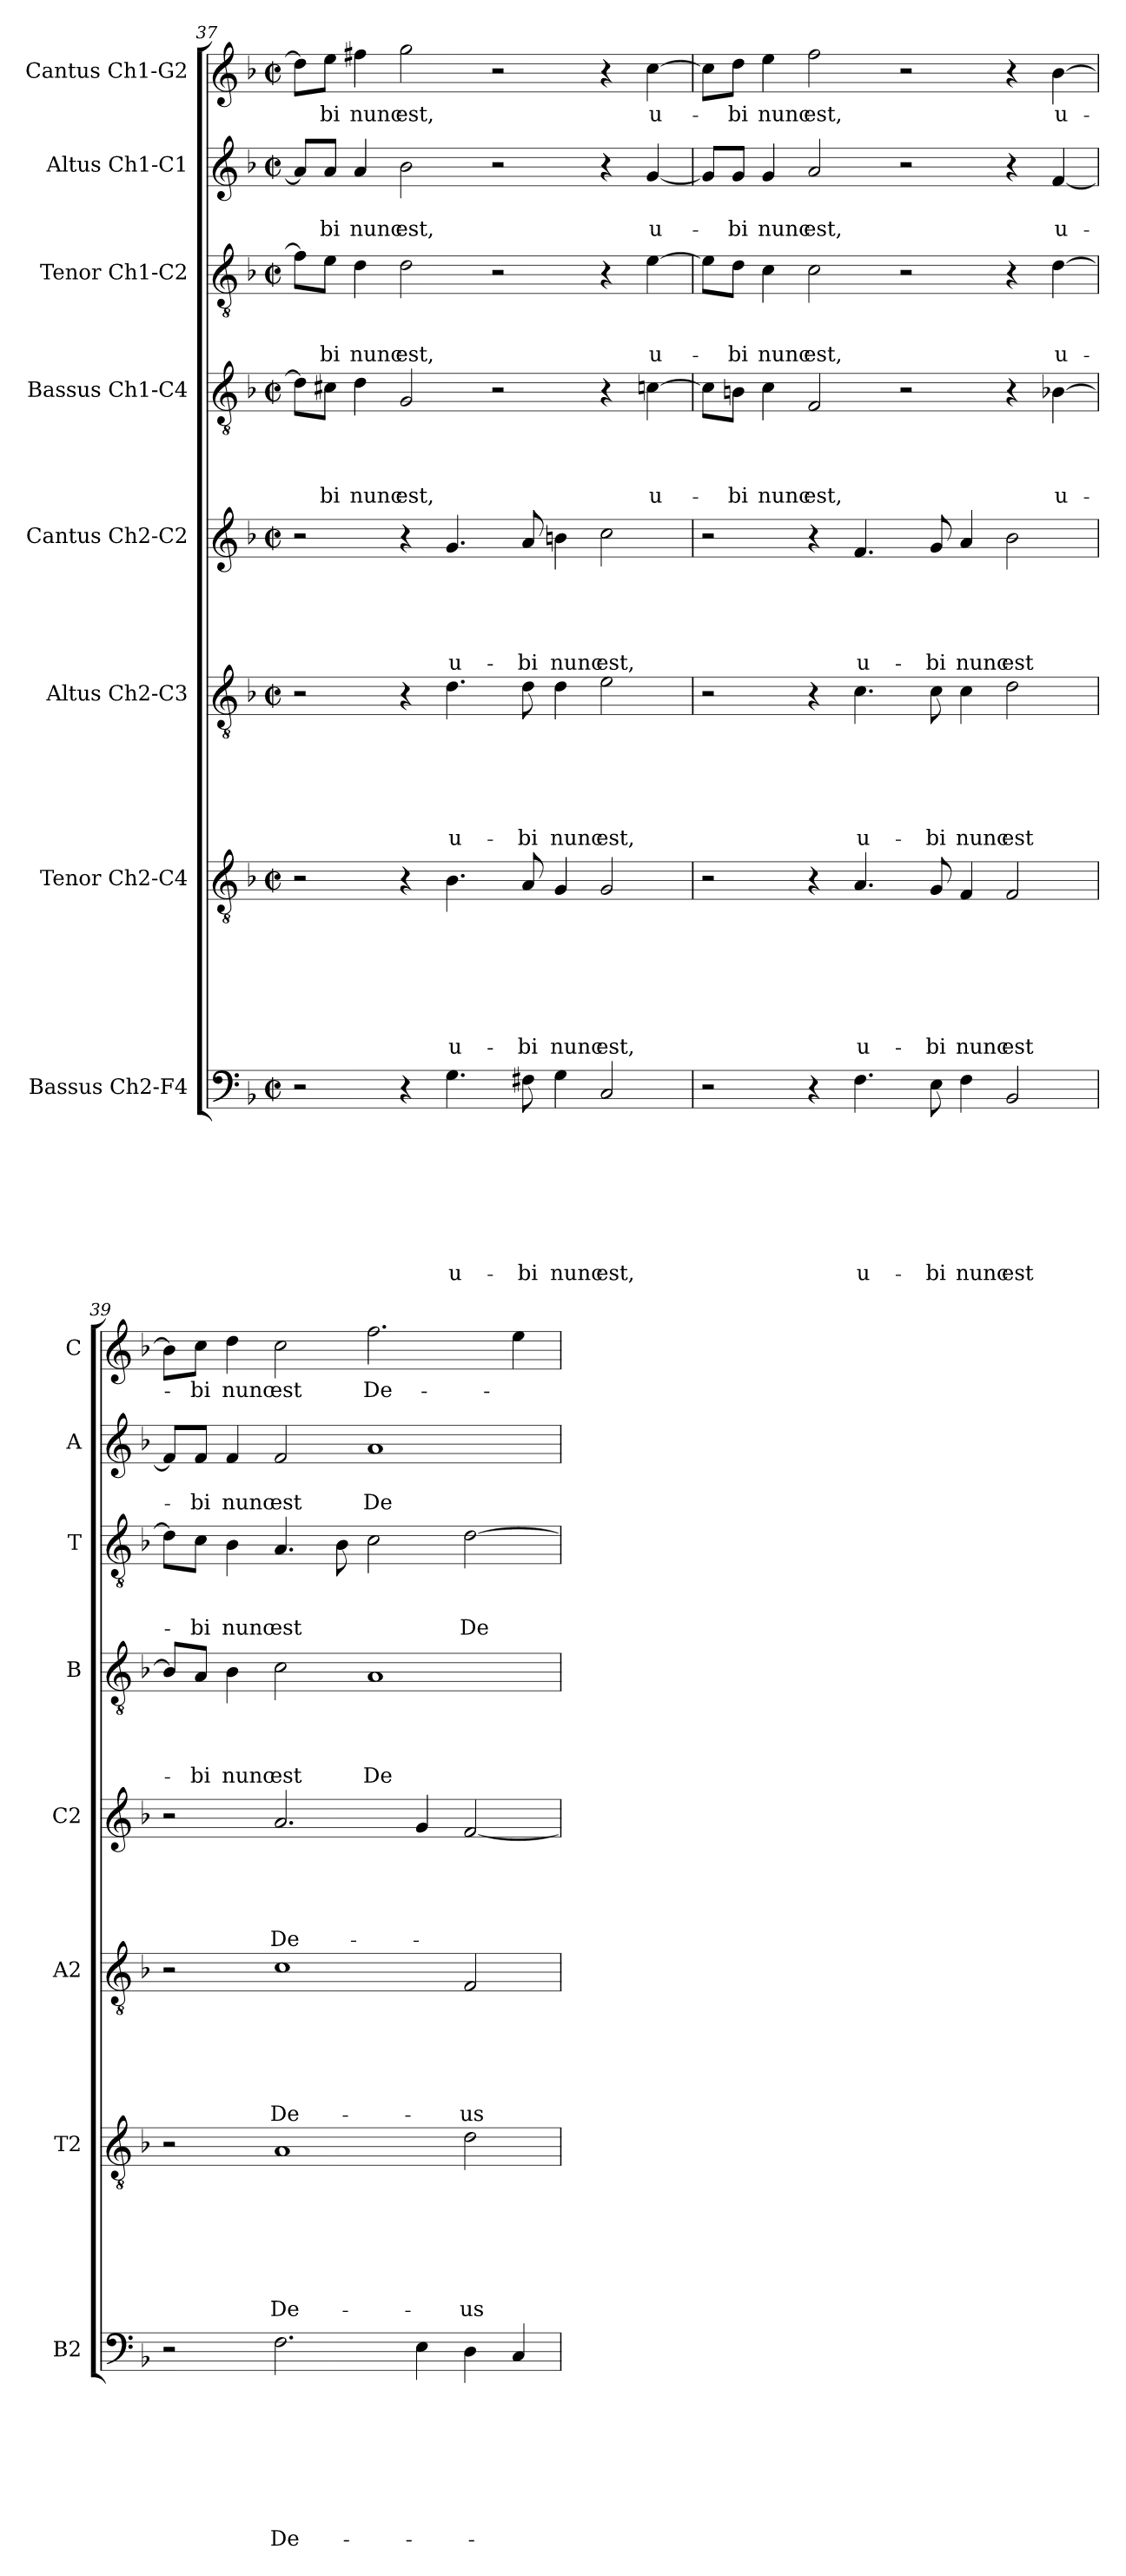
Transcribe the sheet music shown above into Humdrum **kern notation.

**kern	**text	**text	**text	**text	**text	**text	**text	**text	**kern	**text	**text	**text	**text	**text	**text	**text	**kern	**text	**text	**text	**text	**text	**text	**kern	**text	**text	**text	**text	**text	**kern	**text	**text	**text	**text	**kern	**text	**text	**text	**kern	**text	**text	**kern	**text
*part8	*part8	*part8	*part8	*part8	*part8	*part8	*part8	*part8	*part7	*part7	*part7	*part7	*part7	*part7	*part7	*part7	*part6	*part6	*part6	*part6	*part6	*part6	*part6	*part5	*part5	*part5	*part5	*part5	*part5	*part4	*part4	*part4	*part4	*part4	*part3	*part3	*part3	*part3	*part2	*part2	*part2	*part1	*part1
*staff8	*staff8	*staff8	*staff8	*staff8	*staff8	*staff8	*staff8	*staff8	*staff7	*staff7	*staff7	*staff7	*staff7	*staff7	*staff7	*staff7	*staff6	*staff6	*staff6	*staff6	*staff6	*staff6	*staff6	*staff5	*staff5	*staff5	*staff5	*staff5	*staff5	*staff4	*staff4	*staff4	*staff4	*staff4	*staff3	*staff3	*staff3	*staff3	*staff2	*staff2	*staff2	*staff1	*staff1
*I"Bassus Ch2-F4	*	*	*	*	*	*	*	*	*I"Tenor Ch2-C4	*	*	*	*	*	*	*	*I"Altus Ch2-C3	*	*	*	*	*	*	*I"Cantus Ch2-C2	*	*	*	*	*	*I"Bassus Ch1-C4	*	*	*	*	*I"Tenor Ch1-C2	*	*	*	*I"Altus Ch1-C1	*	*	*I"Cantus Ch1-G2	*
*I'B2	*	*	*	*	*	*	*	*	*I'T2	*	*	*	*	*	*	*	*I'A2	*	*	*	*	*	*	*I'C2	*	*	*	*	*	*I'B	*	*	*	*	*I'T	*	*	*	*I'A	*	*	*I'C	*
*clefF4	*	*	*	*	*	*	*	*	*clefGv2	*	*	*	*	*	*	*	*clefGv2	*	*	*	*	*	*	*clefG2	*	*	*	*	*	*clefGv2	*	*	*	*	*clefGv2	*	*	*	*clefG2	*	*	*clefG2	*
*k[b-]	*	*	*	*	*	*	*	*	*k[b-]	*	*	*	*	*	*	*	*k[b-]	*	*	*	*	*	*	*k[b-]	*	*	*	*	*	*k[b-]	*	*	*	*	*k[b-]	*	*	*	*k[b-]	*	*	*k[b-]	*
*F:	*	*	*	*	*	*	*	*	*F:	*	*	*	*	*	*	*	*F:	*	*	*	*	*	*	*F:	*	*	*	*	*	*F:	*	*	*	*	*F:	*	*	*	*F:	*	*	*F:	*
*M2/2	*	*	*	*	*	*	*	*	*M2/2	*	*	*	*	*	*	*	*M2/2	*	*	*	*	*	*	*M2/2	*	*	*	*	*	*M2/2	*	*	*	*	*M2/2	*	*	*	*M2/2	*	*	*M2/2	*
*met(c|)	*	*	*	*	*	*	*	*	*met(c|)	*	*	*	*	*	*	*	*met(c|)	*	*	*	*	*	*	*met(c|)	*	*	*	*	*	*met(c|)	*	*	*	*	*met(c|)	*	*	*	*met(c|)	*	*	*met(c|)	*
=37	=37	=37	=37	=37	=37	=37	=37	=37	=37	=37	=37	=37	=37	=37	=37	=37	=37	=37	=37	=37	=37	=37	=37	=37	=37	=37	=37	=37	=37	=37	=37	=37	=37	=37	=37	=37	=37	=37	=37	=37	=37	=37	=37
2r	.	.	.	.	.	.	.	.	2r	.	.	.	.	.	.	.	2r	.	.	.	.	.	.	2r	.	.	.	.	.	8d\L]	.	.	.	.	8f\L]	.	.	.	8a/L]	.	.	8dd\L]	.
!	!	!	!	!	!	!	!	!	!	!	!	!	!	!	!	!	!	!	!	!	!	!	!	!	!	!	!	!	!	!	!	!	!	!LO:LY:b	!	!	!	!LO:LY:b	!	!	!LO:LY:b	!	!LO:LY:b
.	.	.	.	.	.	.	.	.	.	.	.	.	.	.	.	.	.	.	.	.	.	.	.	.	.	.	.	.	.	8c#X\J	.	.	.	-bi	8e\J	.	.	-bi	8a/J	.	-bi	8ee\J	-bi
!	!	!	!	!	!	!	!	!	!	!	!	!	!	!	!	!	!	!	!	!	!	!	!	!	!	!	!	!	!	!	!	!	!	!LO:LY:b	!	!	!	!LO:LY:b	!	!	!LO:LY:b	!	!LO:LY:b
.	.	.	.	.	.	.	.	.	.	.	.	.	.	.	.	.	.	.	.	.	.	.	.	.	.	.	.	.	.	4d\	.	.	.	nunc	4d\	.	.	nunc	4a/	.	nunc	4ff#X\	nunc
!	!	!	!	!	!	!	!	!	!	!	!	!	!	!	!	!	!	!	!	!	!	!	!	!	!	!	!	!	!	!	!	!	!	!LO:LY:b	!	!	!	!LO:LY:b	!	!	!LO:LY:b	!	!LO:LY:b
4r	.	.	.	.	.	.	.	.	4r	.	.	.	.	.	.	.	4r	.	.	.	.	.	.	4r	.	.	.	.	.	2G/	.	.	.	est,	2d\	.	.	est,	2b-\	.	est,	2gg\	est,
!	!	!	!	!	!	!	!	!LO:LY:b	!	!	!	!	!	!	!	!LO:LY:b	!	!	!	!	!	!	!LO:LY:b	!	!	!	!	!	!LO:LY:b	!	!	!	!	!	!	!	!	!	!	!	!	!	!
4.G\	.	.	.	.	.	.	.	u-	4.B-\	.	.	.	.	.	.	u-	4.d\	.	.	.	.	.	u-	4.g/	.	.	.	.	u-	.	.	.	.	.	.	.	.	.	.	.	.	.	.
.	.	.	.	.	.	.	.	.	.	.	.	.	.	.	.	.	.	.	.	.	.	.	.	.	.	.	.	.	.	2r	.	.	.	.	2r	.	.	.	2r	.	.	2r	.
!	!	!	!	!	!	!	!	!LO:LY:b	!	!	!	!	!	!	!	!LO:LY:b	!	!	!	!	!	!	!LO:LY:b	!	!	!	!	!	!LO:LY:b	!	!	!	!	!	!	!	!	!	!	!	!	!	!
8F#X\	.	.	.	.	.	.	.	-bi	8A/	.	.	.	.	.	.	-bi	8d\	.	.	.	.	.	-bi	8a/	.	.	.	.	-bi	.	.	.	.	.	.	.	.	.	.	.	.	.	.
!	!	!	!	!	!	!	!	!LO:LY:b	!	!	!	!	!	!	!	!LO:LY:b	!	!	!	!	!	!	!LO:LY:b	!	!	!	!	!	!LO:LY:b	!	!	!	!	!	!	!	!	!	!	!	!	!	!
4G\	.	.	.	.	.	.	.	nunc	4G/	.	.	.	.	.	.	nunc	4d\	.	.	.	.	.	nunc	4bn\	.	.	.	.	nunc	.	.	.	.	.	.	.	.	.	.	.	.	.	.
!	!	!	!	!	!	!	!	!LO:LY:b	!	!	!	!	!	!	!	!LO:LY:b	!	!	!	!	!	!	!LO:LY:b	!	!	!	!	!	!LO:LY:b	!	!	!	!	!	!	!	!	!	!	!	!	!	!
2C/	.	.	.	.	.	.	.	est,	2G/	.	.	.	.	.	.	est,	2e\	.	.	.	.	.	est,	2cc\	.	.	.	.	est,	4r	.	.	.	.	4r	.	.	.	4r	.	.	4r	.
!	!	!	!	!	!	!	!	!	!	!	!	!	!	!	!	!	!	!	!	!	!	!	!	!	!	!	!	!	!	!	!	!	!	!LO:LY:b	!	!	!	!LO:LY:b	!	!	!LO:LY:b	!	!LO:LY:b
.	.	.	.	.	.	.	.	.	.	.	.	.	.	.	.	.	.	.	.	.	.	.	.	.	.	.	.	.	.	[4cn\	.	.	.	u-	[4e\	.	.	u-	[4g/	.	u-	[4cc\	u-
=38	=38	=38	=38	=38	=38	=38	=38	=38	=38	=38	=38	=38	=38	=38	=38	=38	=38	=38	=38	=38	=38	=38	=38	=38	=38	=38	=38	=38	=38	=38	=38	=38	=38	=38	=38	=38	=38	=38	=38	=38	=38	=38	=38
2r	.	.	.	.	.	.	.	.	2r	.	.	.	.	.	.	.	2r	.	.	.	.	.	.	2r	.	.	.	.	.	8c\L]	.	.	.	.	8e\L]	.	.	.	8g/L]	.	.	8cc\L]	.
!	!	!	!	!	!	!	!	!	!	!	!	!	!	!	!	!	!	!	!	!	!	!	!	!	!	!	!	!	!	!	!	!	!	!LO:LY:b	!	!	!	!LO:LY:b	!	!	!LO:LY:b	!	!LO:LY:b
.	.	.	.	.	.	.	.	.	.	.	.	.	.	.	.	.	.	.	.	.	.	.	.	.	.	.	.	.	.	8Bn\J	.	.	.	-bi	8d\J	.	.	-bi	8g/J	.	-bi	8dd\J	-bi
!	!	!	!	!	!	!	!	!	!	!	!	!	!	!	!	!	!	!	!	!	!	!	!	!	!	!	!	!	!	!	!	!	!	!LO:LY:b	!	!	!	!LO:LY:b	!	!	!LO:LY:b	!	!LO:LY:b
.	.	.	.	.	.	.	.	.	.	.	.	.	.	.	.	.	.	.	.	.	.	.	.	.	.	.	.	.	.	4c\	.	.	.	nunc	4c\	.	.	nunc	4g/	.	nunc	4ee\	nunc
!	!	!	!	!	!	!	!	!	!	!	!	!	!	!	!	!	!	!	!	!	!	!	!	!	!	!	!	!	!	!	!	!	!	!LO:LY:b	!	!	!	!LO:LY:b	!	!	!LO:LY:b	!	!LO:LY:b
4r	.	.	.	.	.	.	.	.	4r	.	.	.	.	.	.	.	4r	.	.	.	.	.	.	4r	.	.	.	.	.	2F/	.	.	.	est,	2c\	.	.	est,	2a/	.	est,	2ff\	est,
!	!	!	!	!	!	!	!	!LO:LY:b	!	!	!	!	!	!	!	!LO:LY:b	!	!	!	!	!	!	!LO:LY:b	!	!	!	!	!	!LO:LY:b	!	!	!	!	!	!	!	!	!	!	!	!	!	!
4.F\	.	.	.	.	.	.	.	u-	4.A/	.	.	.	.	.	.	u-	4.c\	.	.	.	.	.	u-	4.f/	.	.	.	.	u-	.	.	.	.	.	.	.	.	.	.	.	.	.	.
.	.	.	.	.	.	.	.	.	.	.	.	.	.	.	.	.	.	.	.	.	.	.	.	.	.	.	.	.	.	2r	.	.	.	.	2r	.	.	.	2r	.	.	2r	.
!	!	!	!	!	!	!	!	!LO:LY:b	!	!	!	!	!	!	!	!LO:LY:b	!	!	!	!	!	!	!LO:LY:b	!	!	!	!	!	!LO:LY:b	!	!	!	!	!	!	!	!	!	!	!	!	!	!
8E\	.	.	.	.	.	.	.	-bi	8G/	.	.	.	.	.	.	-bi	8c\	.	.	.	.	.	-bi	8g/	.	.	.	.	-bi	.	.	.	.	.	.	.	.	.	.	.	.	.	.
!	!	!	!	!	!	!	!	!LO:LY:b	!	!	!	!	!	!	!	!LO:LY:b	!	!	!	!	!	!	!LO:LY:b	!	!	!	!	!	!LO:LY:b	!	!	!	!	!	!	!	!	!	!	!	!	!	!
4F\	.	.	.	.	.	.	.	nunc	4F/	.	.	.	.	.	.	nunc	4c\	.	.	.	.	.	nunc	4a/	.	.	.	.	nunc	.	.	.	.	.	.	.	.	.	.	.	.	.	.
!	!	!	!	!	!	!	!	!LO:LY:b	!	!	!	!	!	!	!	!LO:LY:b	!	!	!	!	!	!	!LO:LY:b	!	!	!	!	!	!LO:LY:b	!	!	!	!	!	!	!	!	!	!	!	!	!	!
2BB-/	.	.	.	.	.	.	.	est	2F/	.	.	.	.	.	.	est	2d\	.	.	.	.	.	est	2b-\	.	.	.	.	est	4r	.	.	.	.	4r	.	.	.	4r	.	.	4r	.
!	!	!	!	!	!	!	!	!	!	!	!	!	!	!	!	!	!	!	!	!	!	!	!	!	!	!	!	!	!	!	!	!	!	!LO:LY:b	!	!	!	!LO:LY:b	!	!	!LO:LY:b	!	!LO:LY:b
.	.	.	.	.	.	.	.	.	.	.	.	.	.	.	.	.	.	.	.	.	.	.	.	.	.	.	.	.	.	[4B-X\	.	.	.	u-	[4d\	.	.	u-	[4f/	.	u-	[4b-\	u-
!!LO:PB:g=z
=39	=39	=39	=39	=39	=39	=39	=39	=39	=39	=39	=39	=39	=39	=39	=39	=39	=39	=39	=39	=39	=39	=39	=39	=39	=39	=39	=39	=39	=39	=39	=39	=39	=39	=39	=39	=39	=39	=39	=39	=39	=39	=39	=39
2r	.	.	.	.	.	.	.	.	2r	.	.	.	.	.	.	.	2r	.	.	.	.	.	.	2r	.	.	.	.	.	8B-/L]	.	.	.	.	8d\L]	.	.	.	8f/L]	.	.	8b-\L]	.
!	!	!	!	!	!	!	!	!	!	!	!	!	!	!	!	!	!	!	!	!	!	!	!	!	!	!	!	!	!	!	!	!	!	!LO:LY:b	!	!	!	!LO:LY:b	!	!	!LO:LY:b	!	!LO:LY:b
.	.	.	.	.	.	.	.	.	.	.	.	.	.	.	.	.	.	.	.	.	.	.	.	.	.	.	.	.	.	8A/J	.	.	.	-bi	8c\J	.	.	-bi	8f/J	.	-bi	8cc\J	-bi
!	!	!	!	!	!	!	!	!	!	!	!	!	!	!	!	!	!	!	!	!	!	!	!	!	!	!	!	!	!	!	!	!	!	!LO:LY:b	!	!	!	!LO:LY:b	!	!	!LO:LY:b	!	!LO:LY:b
.	.	.	.	.	.	.	.	.	.	.	.	.	.	.	.	.	.	.	.	.	.	.	.	.	.	.	.	.	.	4B-\	.	.	.	nunc	4B-\	.	.	nunc	4f/	.	nunc	4dd\	nunc
!	!	!	!	!	!	!	!	!LO:LY:b	!	!	!	!	!	!	!	!LO:LY:b	!	!	!	!	!	!	!LO:LY:b	!	!	!	!	!	!LO:LY:b	!	!	!	!	!LO:LY:b	!	!	!	!LO:LY:b	!	!	!LO:LY:b	!	!LO:LY:b
2.F\	.	.	.	.	.	.	.	De-	1A	.	.	.	.	.	.	De-	1c	.	.	.	.	.	De-	2.a/	.	.	.	.	De-	2c\	.	.	.	est	4.A/	.	.	est	2f/	.	est	2cc\	est
.	.	.	.	.	.	.	.	.	.	.	.	.	.	.	.	.	.	.	.	.	.	.	.	.	.	.	.	.	.	.	.	.	.	.	8B-\	.	.	.	.	.	.	.	.
!	!	!	!	!	!	!	!	!	!	!	!	!	!	!	!	!	!	!	!	!	!	!	!	!	!	!	!	!	!	!	!	!	!	!LO:LY:b	!	!	!	!	!	!	!LO:LY:b	!	!LO:LY:b
.	.	.	.	.	.	.	.	.	.	.	.	.	.	.	.	.	.	.	.	.	.	.	.	.	.	.	.	.	.	1A	.	.	.	De-	2c\	.	.	.	1a	.	De-	2.ff\	De-
4E\	.	.	.	.	.	.	.	.	.	.	.	.	.	.	.	.	.	.	.	.	.	.	.	4g/	.	.	.	.	.	.	.	.	.	.	.	.	.	.	.	.	.	.	.
!	!	!	!	!	!	!	!	!	!	!	!	!	!	!	!	!LO:LY:b	!	!	!	!	!	!	!LO:LY:b	!	!	!	!	!	!	!	!	!	!	!	!	!	!	!LO:LY:b	!	!	!	!	!
4D\	.	.	.	.	.	.	.	.	2d\	.	.	.	.	.	.	-us	2F/	.	.	.	.	.	-us	[2f/	.	.	.	.	.	.	.	.	.	.	[2d\	.	.	De-	.	.	.	.	.
4C/	.	.	.	.	.	.	.	.	.	.	.	.	.	.	.	.	.	.	.	.	.	.	.	.	.	.	.	.	.	.	.	.	.	.	.	.	.	.	.	.	.	4ee\	.
=	=	=	=	=	=	=	=	=	=	=	=	=	=	=	=	=	=	=	=	=	=	=	=	=	=	=	=	=	=	=	=	=	=	=	=	=	=	=	=	=	=	=	=
*-	*-	*-	*-	*-	*-	*-	*-	*-	*-	*-	*-	*-	*-	*-	*-	*-	*-	*-	*-	*-	*-	*-	*-	*-	*-	*-	*-	*-	*-	*-	*-	*-	*-	*-	*-	*-	*-	*-	*-	*-	*-	*-	*-
